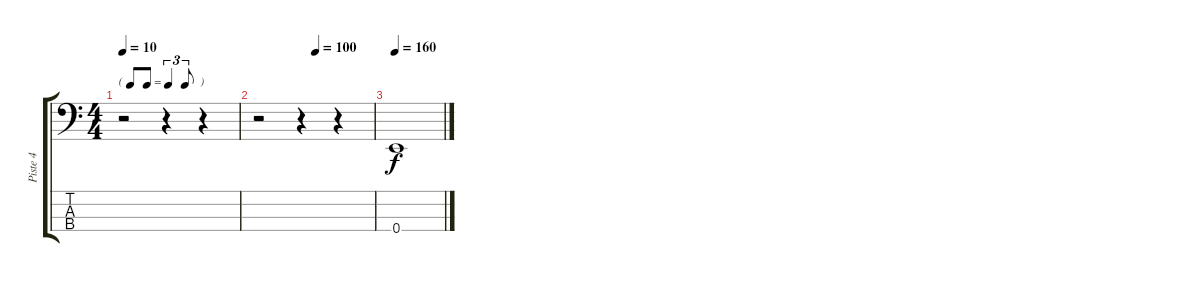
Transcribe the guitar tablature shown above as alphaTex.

\track ("Piste 4" "Piste 4") {instrument electricbassfinger}
\staff {score tabs}
\tuning (G2 D2 A1 E1) {hide}
\ts (4 4)
\tf triplet8th
\tempo 10
\clef f4
\ks c
r.2{dy f} r.4 r.4 |
\tempo (100 0.5)
r.2 r.4 r.4 |
\tempo 160
0.4.1
